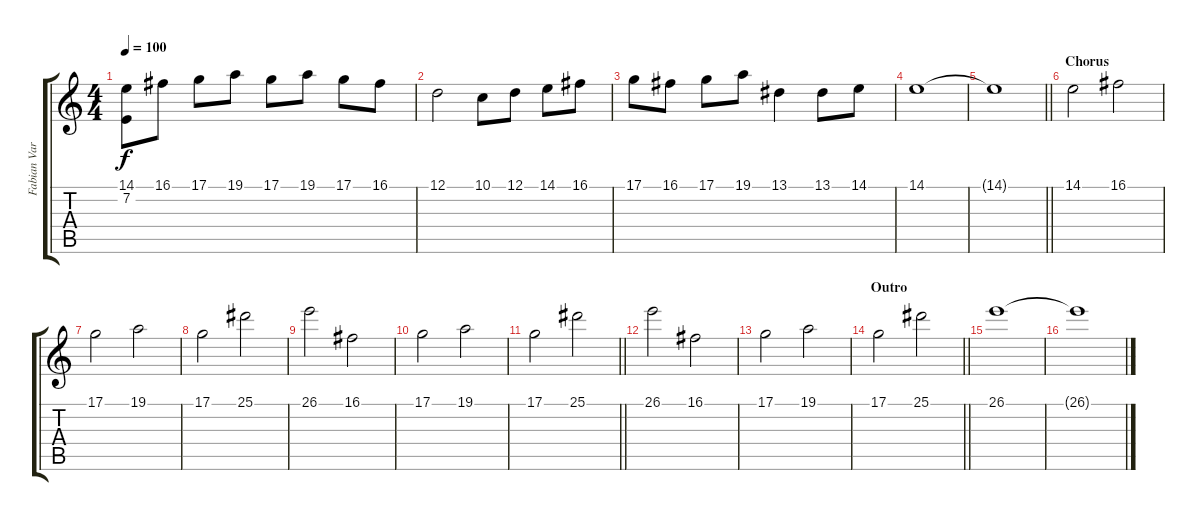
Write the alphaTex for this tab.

\track ("Fabian Varesi" "Fabian Var") {instrument stringensemble1}
\staff {score tabs}
\tuning (D4 A3 F3 C3 G2 C2) {hide}
\ts (4 4)
\tempo 100
\clef g2
\ks c
(14.1 7.2).8{dy f} 16.1.8 17.1.8 19.1.8 17.1.8 19.1.8 17.1.8 16.1.8 |
12.1.2 10.1.8 12.1.8 14.1.8 16.1.8 |
17.1.8 16.1.8 17.1.8 19.1.8 13.1.4 13.1.8 14.1.8 |
14.1.1 |
\barLineRight lightlight
14.1{t}.1 |
\section ("" "Chorus")
14.1.2{instrument stringensemble1} 16.1.2 |
17.1.2 19.1.2 |
17.1.2 25.1.2 |
26.1.2 16.1.2 |
17.1.2 19.1.2 |
\barLineRight lightlight
17.1.2 25.1.2 |
26.1.2 16.1.2 |
17.1.2 19.1.2 |
\section ("" "Outro")
\barLineRight lightlight
17.1.2 25.1.2 |
26.1.1 |
26.1{t}.1
